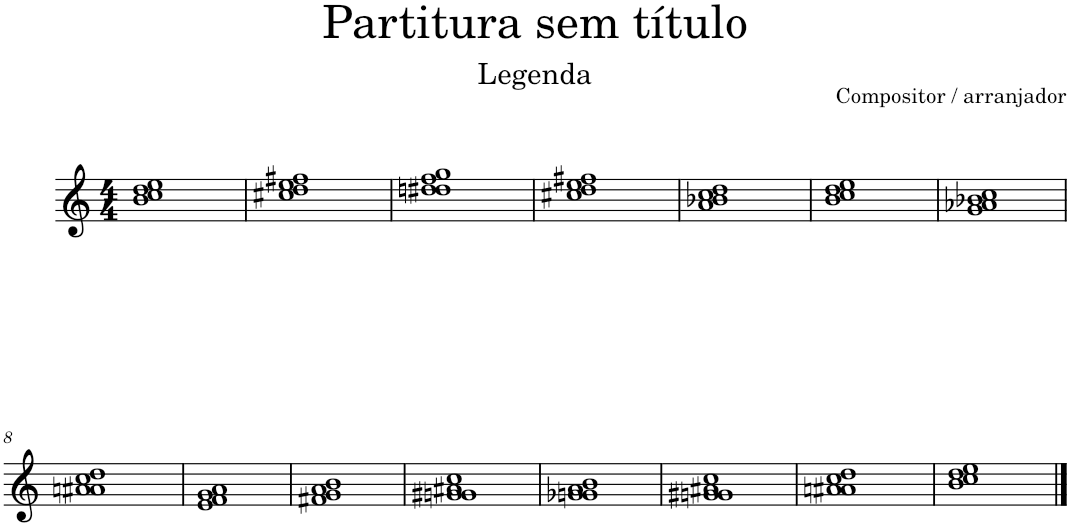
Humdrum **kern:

**kern
*part1
*staff1
*I"Violino
*I'Vno.
*clefG2
*k[]
*M4/4
=1
1b 1cc 1dd 1ee
=2
1cc#X 1dd 1ee 1ff#X
=3
1ddn 1dd#X 1ff 1gg
=4
1cc#X 1dd 1ee 1ff#X
=5
1a 1b-X 1cc 1dd
=6
1b 1cc 1dd 1ee
=7
1g 1a-X 1b-X 1cc
!!LO:LB:g=z
=8
1an 1a#X 1cc 1dd
=9
1e 1f 1g 1a
=10
1f#X 1g 1a 1b
=11
1gn 1g#X 1a#X 1cc
=12
1g-X 1gn 1a 1b
=13
1gn 1g#X 1a#X 1cc
=14
1an 1a#X 1cc 1dd
=15
1b 1cc 1dd 1ee
==
*-
